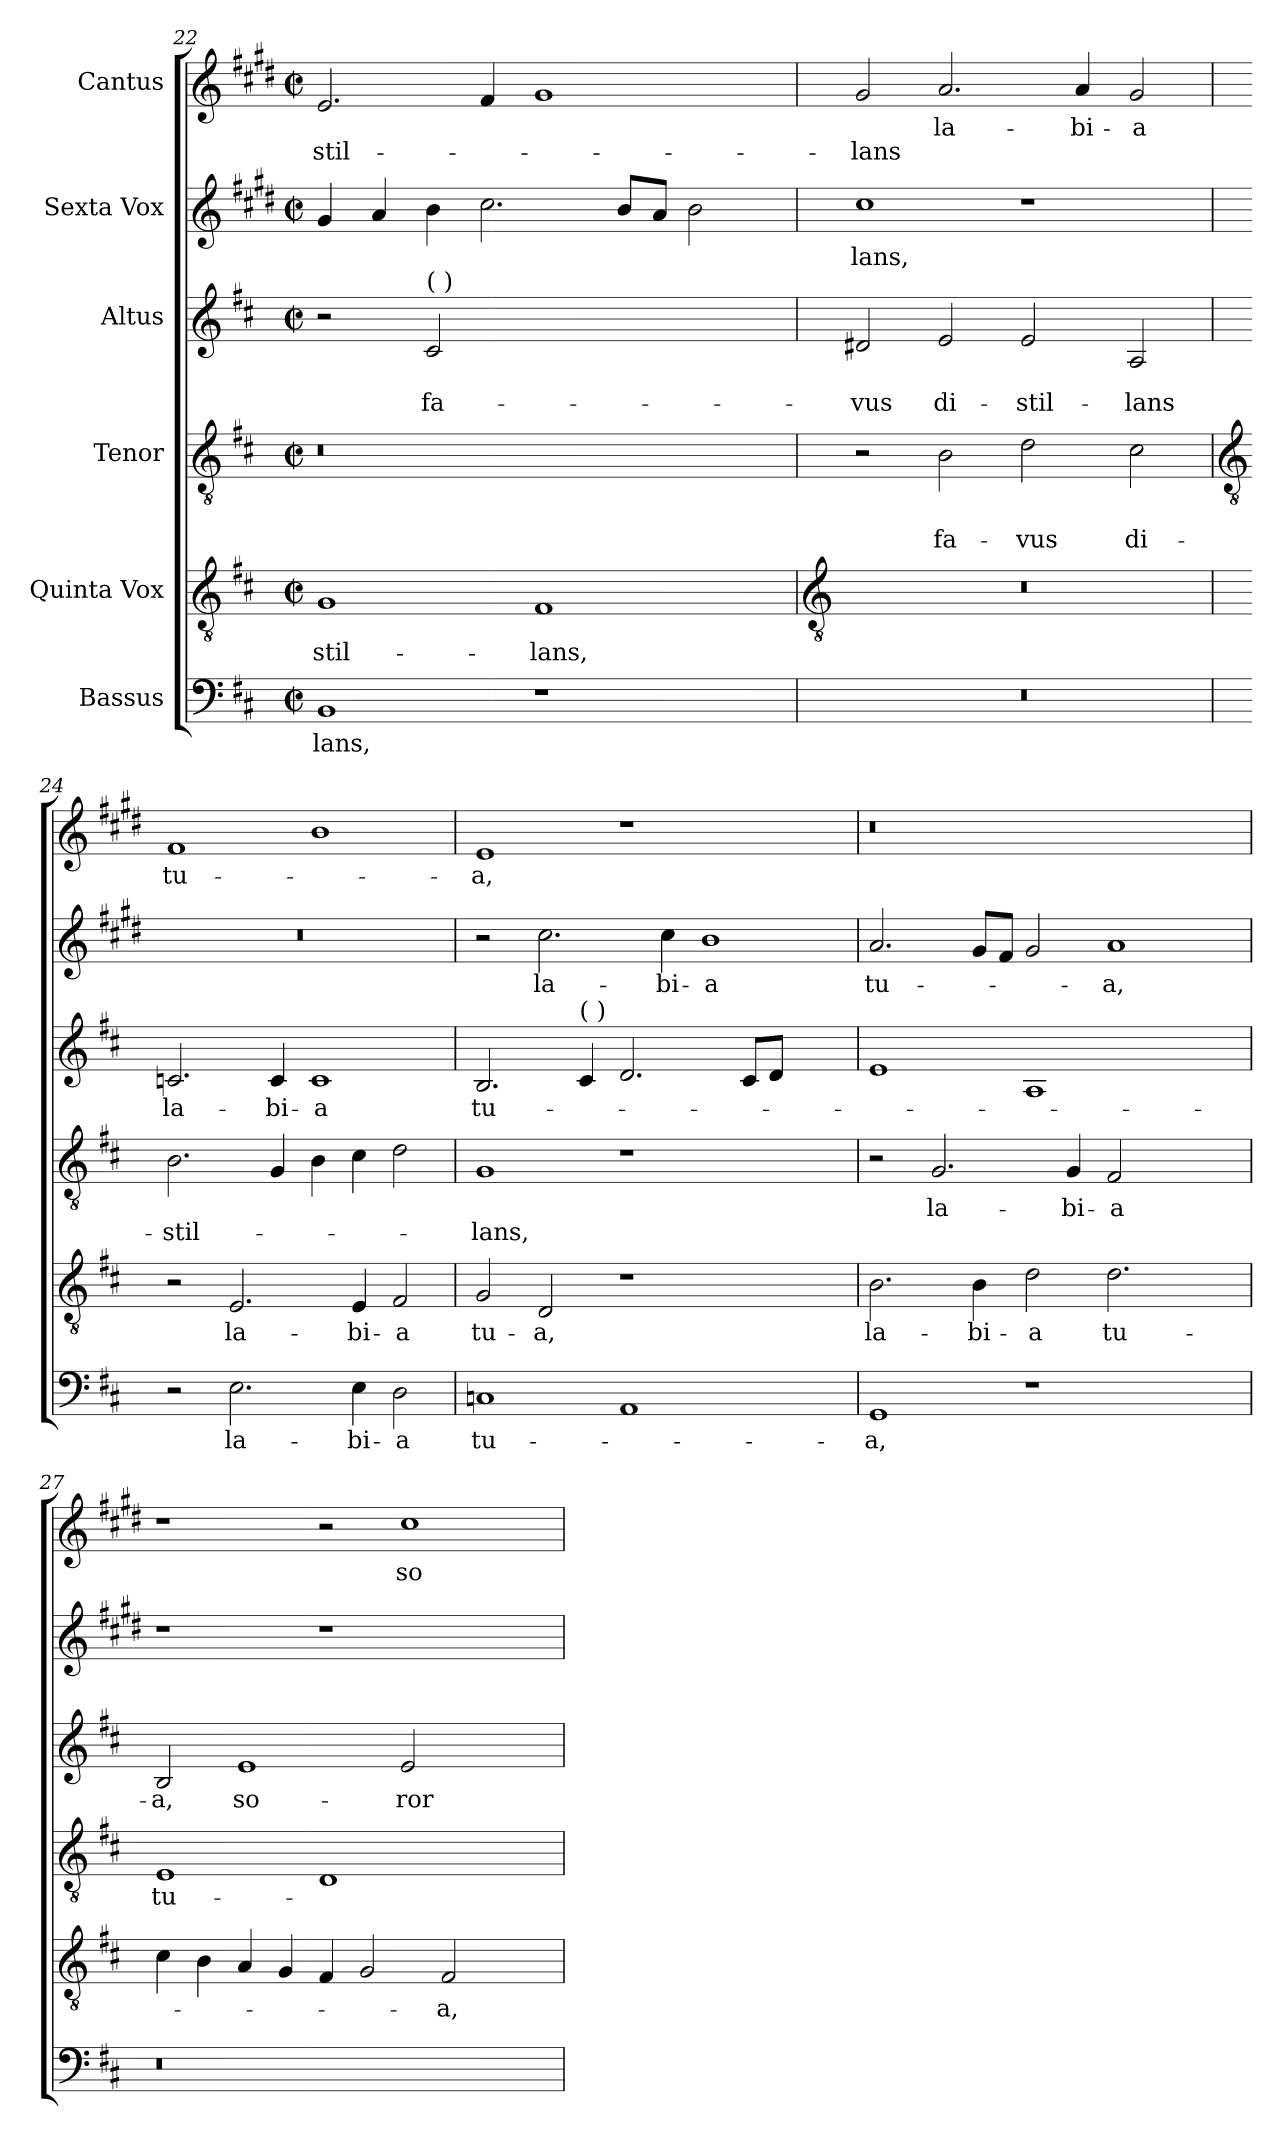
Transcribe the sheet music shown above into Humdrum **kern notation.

**kern	**text	**kern	**text	**kern	**text	**text	**kern	**text	**text	**kern	**text	**kern	**text	**text
*part6	*part6	*part5	*part5	*part4	*part4	*part4	*part3	*part3	*part3	*part2	*part2	*part1	*part1	*part1
*staff6	*staff6	*staff5	*staff5	*staff4	*staff4	*staff4	*staff3	*staff3	*staff3	*staff2	*staff2	*staff1	*staff1	*staff1
*I"Bassus	*	*I"Quinta Vox	*	*I"Tenor	*	*	*I"Altus	*	*	*I"Sexta Vox	*	*I"Cantus	*	*
*clefF4	*	*clefGv2	*	*clefGv2	*	*	*clefG2	*	*	*clefG2	*	*clefG2	*	*
*	*	*	*	*	*	*	*	*	*	*ITrd1c2	*	*ITrd1c2	*	*
*k[f#c#]	*	*k[f#c#]	*	*k[f#c#]	*	*	*k[f#c#]	*	*	*k[f#c#]	*	*k[f#c#]	*	*
*D:	*	*D:	*	*D:	*	*	*D:	*	*	*D:	*	*D:	*	*
*M4/2	*	*M4/2	*	*M4/2	*	*	*M4/2	*	*	*M4/2	*	*M4/2	*	*
*met(c|)	*	*met(c|)	*	*met(c|)	*	*	*met(c|)	*	*	*met(c|)	*	*met(c|)	*	*
=22A	=22A	=22A	=22A	=22A	=22A	=22A	=22A	=22A	=22A	=22A	=22A	=22A	=22A	=22A
!	!LO:LY:b	!	!LO:LY:b	!	!	!	!	!	!	!	!	!	!	!LO:LY:b
*	*	*	*	*	*	*	*	*	*	*	*	*^	*	*
1BB	-lans,	1G	-stil-	0r	.	.	2r	.	.	4f#	.	2.d	4ryy	.	-stil-
.	.	.	.	.	.	.	.	.	.	4g	.	.	0ryy	.	.
!	!	!	!	!	!	!	!LO:TX:a:t=(  )	!	!	!	!	!	!	!	!
!	!	!	!	!	!	!	!	!	!LO:LY:b	!	!	!	!	!	!
.	.	.	.	.	.	.	2c#	.	fa-	4a	.	.	.	.	.
.	.	.	.	.	.	.	.	.	.	2.b	.	4e	.	.	.
!	!	!	!LO:LY:b	!	!	!	!	!	!	!	!	!	!	!	!
1r	.	1F#	-lans,	.	.	.	1ryy	.	.	.	.	1f#	.	.	.
.	.	.	.	.	.	.	.	.	.	8aL	.	.	.	.	.
.	.	.	.	.	.	.	.	.	.	8gJ	.	.	.	.	.
.	.	.	.	.	.	.	.	.	.	2a	.	.	.	.	.
4ryy	.	4ryy	.	4ryy	.	.	4ryy	.	.	.	.	4ryy	.	.	.
*	*	*	*	*	*	*	*	*	*	*	*	*v	*v	*	*
!!LO:LB:g=z
=23	=23	=23	=23	=23	=23	=23	=23	=23	=23	=23	=23	=23	=23	=23
*	*	*clefGv2	*	*	*	*	*	*	*	*	*	*	*	*
!	!	!	!	!	!	!	!	!	!LO:LY:b	!	!LO:LY:b	!	!	!LO:LY:b
0r	.	0r	.	2r	.	.	2d#X	.	-vus	1b	-lans,	2f#	.	-lans
!	!	!	!	!	!	!LO:LY:b	!	!	!LO:LY:b	!	!	!	!LO:LY:b	!
.	.	.	.	2B	.	fa-	2e	.	di-	.	.	2.g	la-	.
!	!	!	!	!	!	!LO:LY:b	!	!	!LO:LY:b	!	!	!	!	!
.	.	.	.	2d	.	-vus	2e	.	-stil-	1r	.	.	.	.
!	!	!	!	!	!	!	!	!	!	!	!	!	!LO:LY:b	!
.	.	.	.	.	.	.	.	.	.	.	.	4g	-bi-	.
!	!	!	!	!	!	!LO:LY:b	!	!	!LO:LY:b	!	!	!	!LO:LY:b	!
.	.	.	.	2c#	.	di-	2A	.	-lans	.	.	2f#	-a	.
!!LO:LB:g=z
=24	=24	=24	=24	=24	=24	=24	=24	=24	=24	=24	=24	=24	=24	=24
*	*	*	*	*clefGv2	*	*	*	*	*	*	*	*	*	*
!	!	!	!	!	!	!LO:LY:b	!	!LO:LY:b	!	!	!	!	!LO:LY:b	!
2r	.	2r	.	2.B	.	-stil-	2.cn	la-	.	0r	.	1e	tu-	.
!	!LO:LY:b	!	!LO:LY:b	!	!	!	!	!	!	!	!	!	!	!
2.E	la-	2.E	la-	.	.	.	.	.	.	.	.	.	.	.
!	!	!	!	!	!	!	!	!LO:LY:b	!	!	!	!	!	!
.	.	.	.	4G	.	.	4c	-bi-	.	.	.	.	.	.
!	!	!	!	!	!	!	!	!LO:LY:b	!	!	!	!	!	!
.	.	.	.	4B	.	.	1c	-a	.	.	.	1a	.	.
!	!LO:LY:b	!	!LO:LY:b	!	!	!	!	!	!	!	!	!	!	!
4E	-bi-	4E	-bi-	4c#	.	.	.	.	.	.	.	.	.	.
!	!LO:LY:b	!	!LO:LY:b	!	!	!	!	!	!	!	!	!	!	!
2D	-a	2F#	-a	2d	.	.	.	.	.	.	.	.	.	.
=25	=25	=25	=25	=25	=25	=25	=25	=25	=25	=25	=25	=25	=25	=25
!	!LO:LY:b	!	!LO:LY:b	!	!	!LO:LY:b	!	!LO:LY:b	!	!	!	!	!LO:LY:b	!
1Cn	tu-	2G	tu-	1G	.	-lans,	2.B	tu-	.	2r	.	1d	-a,	.
!	!	!	!LO:LY:b	!	!	!	!	!	!	!	!LO:LY:b	!	!	!
.	.	2D	-a,	.	.	.	.	.	.	2.b	la-	.	.	.
!	!	!	!	!	!	!	!LO:TX:a:t=(  )	!	!	!	!	!	!	!
.	.	.	.	.	.	.	4c#	.	.	.	.	.	.	.
1AA	.	1r	.	1r	.	.	2.d	.	.	.	.	1r	.	.
!	!	!	!	!	!	!	!	!	!	!	!LO:LY:b	!	!	!
.	.	.	.	.	.	.	.	.	.	4b	-bi-	.	.	.
!	!	!	!	!	!	!	!	!	!	!	!LO:LY:b	!	!	!
.	.	.	.	.	.	.	.	.	.	1a	-a	.	.	.
.	.	.	.	.	.	.	8c#L	.	.	.	.	.	.	.
.	.	.	.	.	.	.	8dJ	.	.	.	.	.	.	.
2ryy	.	2ryy	.	2ryy	.	.	2ryy	.	.	.	.	2ryy	.	.
=26	=26	=26	=26	=26	=26	=26	=26	=26	=26	=26	=26	=26	=26	=26
!	!LO:LY:b	!	!LO:LY:b	!	!	!	!	!	!	!	!LO:LY:b	!	!	!
1GG	-a,	2.B	la-	2r	.	.	1e	.	.	2.g	tu-	0r	.	.
!	!	!	!	!	!LO:LY:b	!	!	!	!	!	!	!	!	!
.	.	.	.	2.G	la-	.	.	.	.	.	.	.	.	.
!	!	!	!LO:LY:b	!	!	!	!	!	!	!	!	!	!	!
.	.	4B	-bi-	.	.	.	.	.	.	8f#L	.	.	.	.
.	.	.	.	.	.	.	.	.	.	8eJ	.	.	.	.
!	!	!	!LO:LY:b	!	!	!	!	!	!	!	!	!	!	!
1r	.	2d	-a	.	.	.	1A	.	.	2f#	.	.	.	.
!	!	!	!	!	!LO:LY:b	!	!	!	!	!	!	!	!	!
.	.	.	.	4G	-bi-	.	.	.	.	.	.	.	.	.
!	!	!	!LO:LY:b	!	!LO:LY:b	!	!	!	!	!	!LO:LY:b	!	!	!
.	.	2.d	tu-	2F#	-a	.	.	.	.	1g	-a,	.	.	.
2ryy	.	.	.	2ryy	.	.	2ryy	.	.	.	.	2ryy	.	.
.	.	4ryy	.	.	.	.	.	.	.	.	.	.	.	.
=27	=27	=27	=27	=27	=27	=27	=27	=27	=27	=27	=27	=27	=27	=27
!	!	!	!	!	!LO:LY:b	!	!	!LO:LY:b	!	!	!	!	!	!
0r	.	4c#	.	1E	tu-	.	2B	-a,	.	1r	.	1r	.	.
.	.	4B	.	.	.	.	.	.	.	.	.	.	.	.
!	!	!	!	!	!	!	!	!LO:LY:b	!	!	!	!	!	!
.	.	4A	.	.	.	.	1e	so-	.	.	.	.	.	.
.	.	4G	.	.	.	.	.	.	.	.	.	.	.	.
.	.	4F#	.	1D	.	.	.	.	.	1r	.	2r	.	.
.	.	2G	.	.	.	.	.	.	.	.	.	.	.	.
!	!	!	!	!	!	!	!	!LO:LY:b	!	!	!	!	!LO:LY:b	!
.	.	.	.	.	.	.	2e	-ror	.	.	.	1b	so-	.
!	!	!	!LO:LY:b	!	!	!	!	!	!	!	!	!	!	!
.	.	2F#	-a,	.	.	.	.	.	.	.	.	.	.	.
2ryy	.	.	.	2ryy	.	.	2ryy	.	.	2ryy	.	.	.	.
.	.	4ryy	.	.	.	.	.	.	.	.	.	.	.	.
=	=	=	=	=	=	=	=	=	=	=	=	=	=	=
*-	*-	*-	*-	*-	*-	*-	*-	*-	*-	*-	*-	*-	*-	*-
